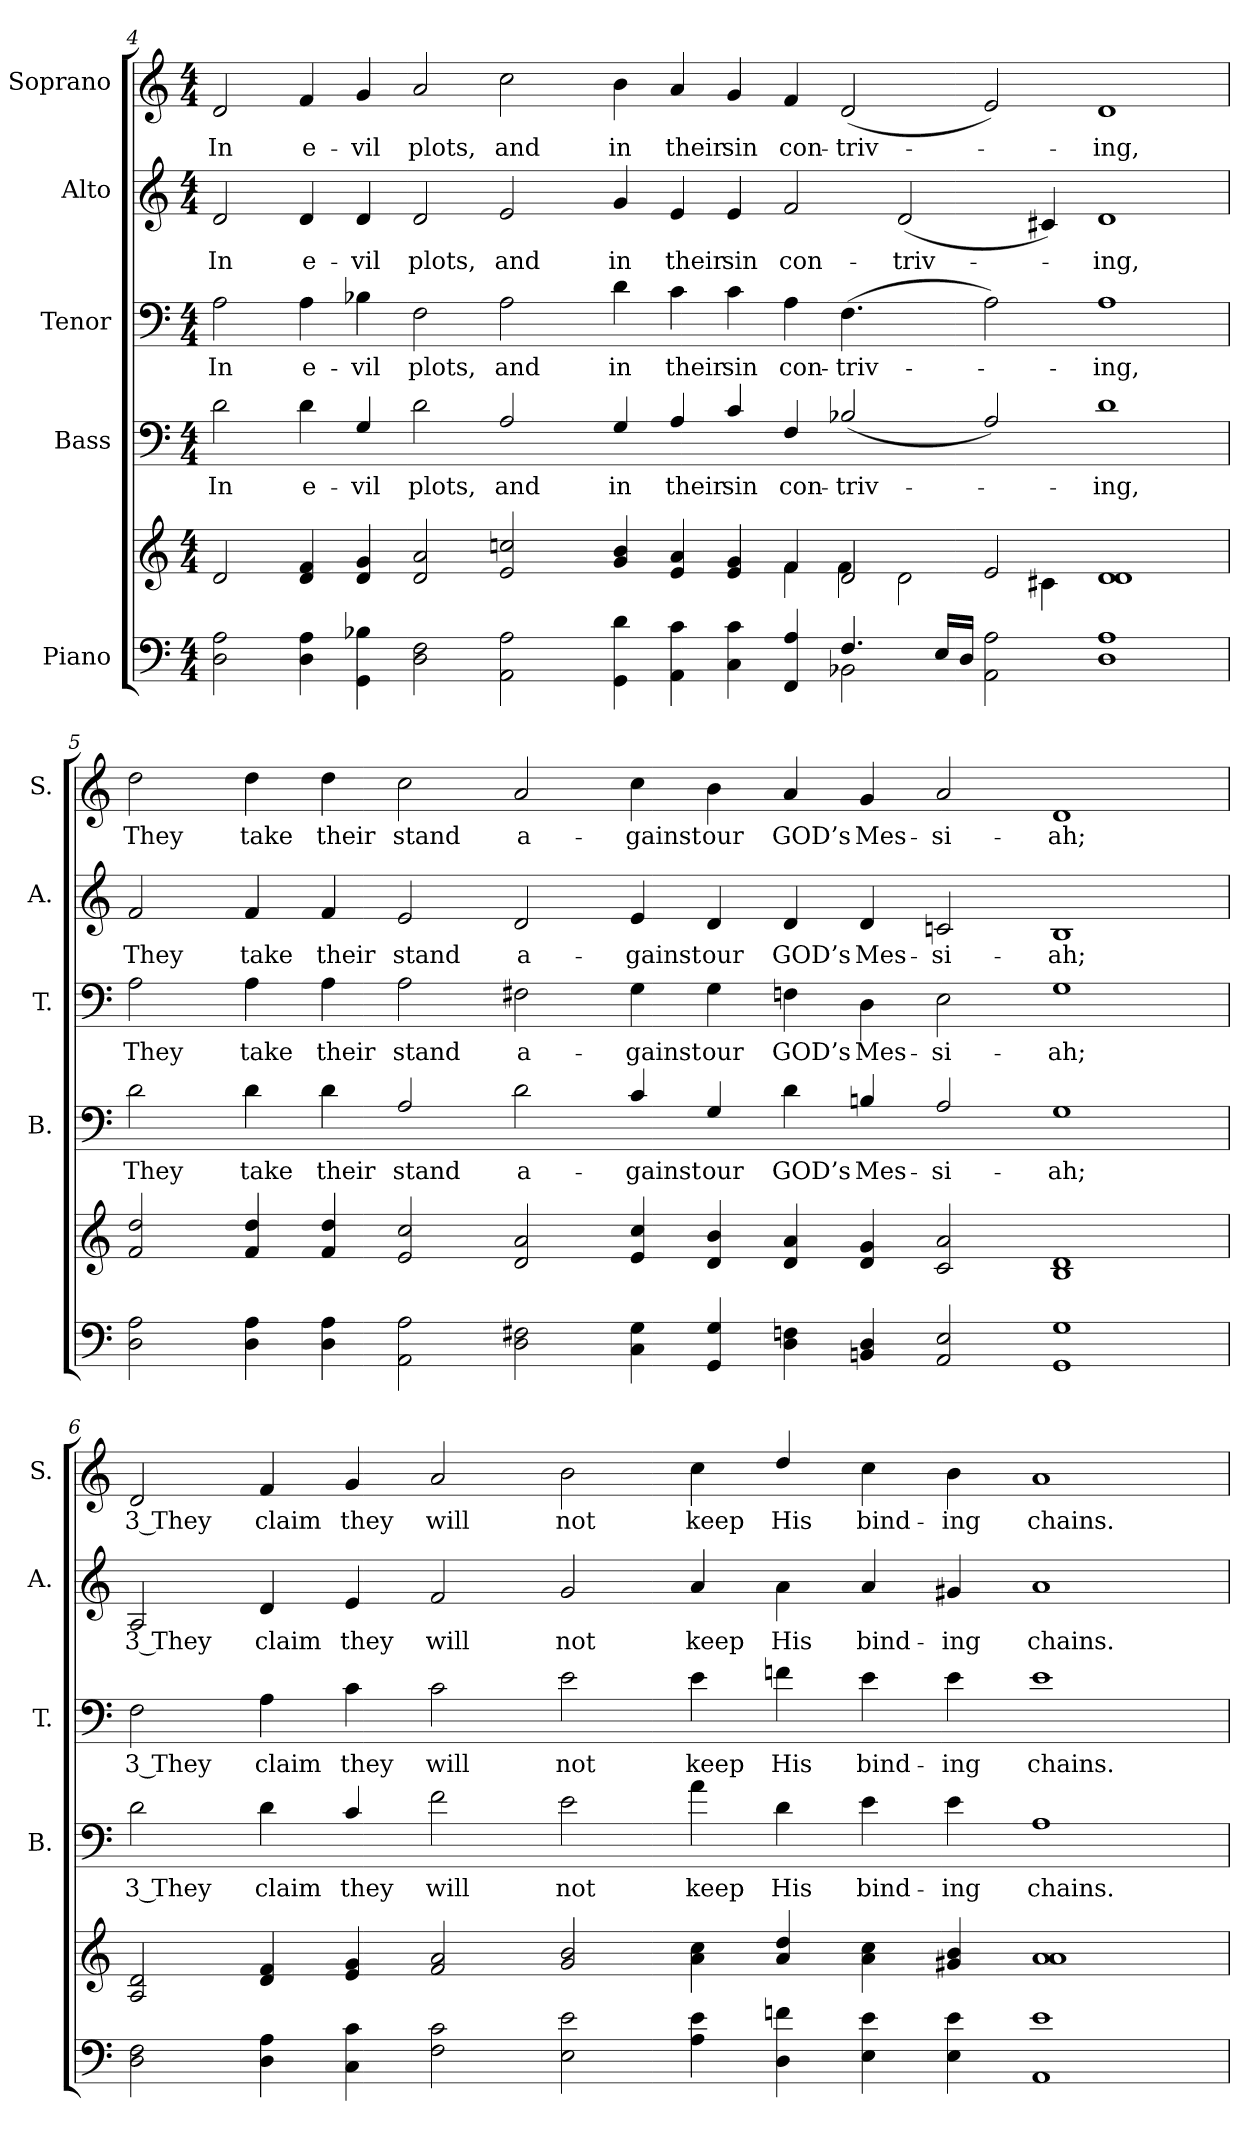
**kern	**kern	**kern	**text	**kern	**text	**kern	**text	**kern	**text
*part5	*part5	*part4	*part4	*part3	*part3	*part2	*part2	*part1	*part1
*staff6	*staff5	*staff4	*staff4	*staff3	*staff3	*staff2	*staff2	*staff1	*staff1
*I"Piano	*	*I"Bass	*	*I"Tenor	*	*I"Alto	*	*I"Soprano	*
*	*	*I'B.	*	*I'T.	*	*I'A.	*	*I'S.	*
*clefF4	*clefG2	*clefF4	*	*clefF4	*	*clefG2	*	*clefG2	*
*	*	*ITrd7c12	*	*	*	*	*	*	*
*k[]	*k[]	*k[]	*	*k[]	*	*k[]	*	*k[]	*
*C:	*C:	*C:	*	*C:	*	*C:	*	*C:	*
*M4/4	*M4/4	*M4/4	*	*M4/4	*	*M4/4	*	*M4/4	*
=4	=4	=4	=4	=4	=4	=4	=4	=4	=4
*^	*^	*	*	*	*	*	*	*	*
!	!	!	!	!	!LO:LY:b:color=#000000	!	!	!	!	!	!
!	!	!	!	!	!	!	!LO:LY:b:color=#000000	!	!	!	!
!	!	!	!	!	!	!	!	!	!LO:LY:b:color=#000000	!	!
!	!	!	!	!	!	!	!	!	!	!	!LO:LY:b:color=#000000
2Di\ 2Ai	0.ryy	2di/	1..ryy	2Di\	In	2Ai\	In	2di/	In	2di/	In
!	!	!	!	!	!LO:LY:b:color=#000000	!	!	!	!	!	!
!	!	!	!	!	!	!	!LO:LY:b:color=#000000	!	!	!	!
!	!	!	!	!	!	!	!	!	!LO:LY:b:color=#000000	!	!
!	!	!	!	!	!	!	!	!	!	!	!LO:LY:b:color=#000000
4Di\ 4Ai	.	4di/ 4fi	.	4Di\	e-	4Ai\	e-	4di/	e-	4fi/	e-
!	!	!	!	!	!LO:LY:b:color=#000000	!	!	!	!	!	!
!	!	!	!	!	!	!	!LO:LY:b:color=#000000	!	!	!	!
!	!	!	!	!	!	!	!	!	!LO:LY:b:color=#000000	!	!
!	!	!	!	!	!	!	!	!	!	!	!LO:LY:b:color=#000000
4GGi\ 4B-Xi	.	4di/ 4gi	.	4GGi/	-vil	4B-Xi\	-vil	4di/	-vil	4gi/	-vil
!	!	!	!	!	!LO:LY:b:color=#000000	!	!	!	!	!	!
!	!	!	!	!	!	!	!LO:LY:b:color=#000000	!	!	!	!
!	!	!	!	!	!	!	!	!	!LO:LY:b:color=#000000	!	!
!	!	!	!	!	!	!	!	!	!	!	!LO:LY:b:color=#000000
2Di\ 2Fi	.	2di/ 2ai	.	2Di\	plots,	2Fi\	plots,	2di/	plots,	2ai/	plots,
!	!	!	!	!	!LO:LY:b:color=#000000	!	!	!	!	!	!
!	!	!	!	!	!	!	!LO:LY:b:color=#000000	!	!	!	!
!	!	!	!	!	!	!	!	!	!LO:LY:b:color=#000000	!	!
!	!	!	!	!	!	!	!	!	!	!	!LO:LY:b:color=#000000
2AAi\ 2Ai	.	2ei/ 2ccni	.	2AAi/	and	2Ai\	and	2ei/	and	2cci\	and
*	*	*v	*v	*	*	*	*	*	*	*	*
!	!	!	!	!LO:LY:b:color=#000000	!	!	!	!	!	!
!	!	!	!	!	!	!LO:LY:b:color=#000000	!	!	!	!
!	!	!	!	!	!	!	!	!LO:LY:b:color=#000000	!	!
!	!	!	!	!	!	!	!	!	!	!LO:LY:b:color=#000000
4GGi\ 4di	.	4gi/ 4bi	4GGi/	in	4di\	in	4gi/	in	4bi\	in
!	!	!	!	!LO:LY:b:color=#000000	!	!	!	!	!	!
!	!	!	!	!	!	!LO:LY:b:color=#000000	!	!	!	!
!	!	!	!	!	!	!	!	!LO:LY:b:color=#000000	!	!
!	!	!	!	!	!	!	!	!	!	!LO:LY:b:color=#000000
4AAi\ 4ci	.	4ei/ 4ai	4AAi/	their	4ci\	their	4ei/	their	4ai/	their
!	!	!	!	!LO:LY:b:color=#000000	!	!	!	!	!	!
!	!	!	!	!	!	!LO:LY:b:color=#000000	!	!	!	!
!	!	!	!	!	!	!	!	!LO:LY:b:color=#000000	!	!
!	!	!	!	!	!	!	!	!	!	!LO:LY:b:color=#000000
4Ci\ 4ci	.	4ei/ 4gi	4Ci/	sin	4ci\	sin	4ei/	sin	4gi/	sin
*	*	*^	*	*	*	*	*	*	*	*
!	!	!	!	!	!LO:LY:b:color=#000000	!	!	!	!	!	!
!	!	!	!	!	!	!	!LO:LY:b:color=#000000	!	!	!	!
!	!	!	!	!	!	!	!	!	!LO:LY:b:color=#000000	!	!
!	!	!	!	!	!	!	!	!	!	!	!LO:LY:b:color=#000000
4FFi/ 4Ai	.	4fi/	4fi\	4FFi/	con-	4Ai\	con-	2fi/	con-	4fi/	con-
!	!	!	!	!	!LO:LY:b:color=#000000	!	!	!	!	!	!
!	!	!	!	!	!	!	!LO:LY:b:color=#000000	!	!	!	!
!	!	!	!	!	!	!	!	!	!	!	!LO:LY:b:color=#000000
4.Fi/	2BB-Xi\	2di/	4fi\	(2BB-Xi/	-triv-	(4.Fi\	-triv-	.	.	(2di/	-triv-
!	!	!	!	!	!	!	!	!	!LO:LY:b:color=#000000	!	!
.	.	.	2di\	.	.	.	.	(2di/	-triv-	.	.
16Ei/LL	.	.	.	.	.	8ryy	.	.	.	.	.
16Di/JJ	.	.	.	.	.	.	.	.	.	.	.
2AAi\ 2Ai	1.ryy	2ei/	.	2AAi/)	.	2Ai\)	.	.	.	2ei/)	.
.	.	.	4c#Xi\	.	.	.	.	4c#Xi/)	.	.	.
!	!	!	!	!	!LO:LY:b:color=#000000	!	!	!	!	!	!
!	!	!	!	!	!	!	!LO:LY:b:color=#000000	!	!	!	!
!	!	!	!	!	!	!	!	!	!LO:LY:b:color=#000000	!	!
!	!	!	!	!	!	!	!	!	!	!	!LO:LY:b:color=#000000
1Di 1Ai	.	1di 1di	1ryy	1Di	-ing,	1Ai	-ing,	1di	-ing,	1di	-ing,
*v	*v	*	*	*	*	*	*	*	*	*	*
*	*v	*v	*	*	*	*	*	*	*	*
!!LO:PB:g=z
=5	=5	=5	=5	=5	=5	=5	=5	=5	=5
*	*^	*	*	*	*	*	*	*	*
!	!	!	!	!LO:LY:b:color=#000000	!	!	!	!	!	!
*	*v	*v	*	*	*	*	*	*	*	*
*	*^	*	*	*	*	*	*	*	*
!	!	!	!	!	!	!LO:LY:b:color=#000000	!	!	!	!
*	*v	*v	*	*	*	*	*	*	*	*
*	*^	*	*	*	*	*	*	*	*
!	!	!	!	!	!	!	!	!LO:LY:b:color=#000000	!	!
*	*v	*v	*	*	*	*	*	*	*	*
*	*^	*	*	*	*	*	*	*	*
!	!	!	!	!	!	!	!	!	!	!LO:LY:b:color=#000000
*	*v	*v	*	*	*	*	*	*	*	*
2Di\ 2Ai	2fi/ 2ddi	2Di\	They	2Ai\	They	2fi/	They	2ddi\	They
!	!	!	!LO:LY:b:color=#000000	!	!	!	!	!	!
!	!	!	!	!	!LO:LY:b:color=#000000	!	!	!	!
!	!	!	!	!	!	!	!LO:LY:b:color=#000000	!	!
!	!	!	!	!	!	!	!	!	!LO:LY:b:color=#000000
4Di\ 4Ai	4fi/ 4ddi	4Di\	take	4Ai\	take	4fi/	take	4ddi\	take
!	!	!	!LO:LY:b:color=#000000	!	!	!	!	!	!
!	!	!	!	!	!LO:LY:b:color=#000000	!	!	!	!
!	!	!	!	!	!	!	!LO:LY:b:color=#000000	!	!
!	!	!	!	!	!	!	!	!	!LO:LY:b:color=#000000
4Di\ 4Ai	4fi/ 4ddi	4Di\	their	4Ai\	their	4fi/	their	4ddi\	their
!	!	!	!LO:LY:b:color=#000000	!	!	!	!	!	!
!	!	!	!	!	!LO:LY:b:color=#000000	!	!	!	!
!	!	!	!	!	!	!	!LO:LY:b:color=#000000	!	!
!	!	!	!	!	!	!	!	!	!LO:LY:b:color=#000000
2AAi\ 2Ai	2ei/ 2cci	2AAi/	stand	2Ai\	stand	2ei/	stand	2cci\	stand
!	!	!	!LO:LY:b:color=#000000	!	!	!	!	!	!
!	!	!	!	!	!LO:LY:b:color=#000000	!	!	!	!
!	!	!	!	!	!	!	!LO:LY:b:color=#000000	!	!
!	!	!	!	!	!	!	!	!	!LO:LY:b:color=#000000
2Di\ 2F#Xi	2di/ 2ai	2Di\	a-	2F#Xi\	a-	2di/	a-	2ai/	a-
!	!	!	!LO:LY:b:color=#000000	!	!	!	!	!	!
!	!	!	!	!	!LO:LY:b:color=#000000	!	!	!	!
!	!	!	!	!	!	!	!LO:LY:b:color=#000000	!	!
!	!	!	!	!	!	!	!	!	!LO:LY:b:color=#000000
4Ci\ 4Gi	4ei/ 4cci	4Ci/	-gainst	4Gi\	-gainst	4ei/	-gainst	4cci\	-gainst
!	!	!	!LO:LY:b:color=#000000	!	!	!	!	!	!
!	!	!	!	!	!LO:LY:b:color=#000000	!	!	!	!
!	!	!	!	!	!	!	!LO:LY:b:color=#000000	!	!
!	!	!	!	!	!	!	!	!	!LO:LY:b:color=#000000
4GGi/ 4Gi	4di/ 4bi	4GGi/	our	4Gi\	our	4di/	our	4bi\	our
!	!	!	!LO:LY:b:color=#000000	!	!	!	!	!	!
!	!	!	!	!	!LO:LY:b:color=#000000	!	!	!	!
!	!	!	!	!	!	!	!LO:LY:b:color=#000000	!	!
!	!	!	!	!	!	!	!	!	!LO:LY:b:color=#000000
4Di\ 4Fni	4di/ 4ai	4Di\	GOD’s	4Fni\	GOD’s	4di/	GOD’s	4ai/	GOD’s
!	!	!	!LO:LY:b:color=#000000	!	!	!	!	!	!
!	!	!	!	!	!LO:LY:b:color=#000000	!	!	!	!
!	!	!	!	!	!	!	!LO:LY:b:color=#000000	!	!
!	!	!	!	!	!	!	!	!	!LO:LY:b:color=#000000
4BBni/ 4Di	4di/ 4gi	4BBni/	Mes-	4Di\	Mes-	4di/	Mes-	4gi/	Mes-
!	!	!	!LO:LY:b:color=#000000	!	!	!	!	!	!
!	!	!	!	!	!LO:LY:b:color=#000000	!	!	!	!
!	!	!	!	!	!	!	!LO:LY:b:color=#000000	!	!
!	!	!	!	!	!	!	!	!	!LO:LY:b:color=#000000
2AAi/ 2Ei	2ci/ 2ai	2AAi/	-si-	2Ei\	-si-	2cni/	-si-	2ai/	-si-
!	!	!	!LO:LY:b:color=#000000	!	!	!	!	!	!
!	!	!	!	!	!LO:LY:b:color=#000000	!	!	!	!
!	!	!	!	!	!	!	!LO:LY:b:color=#000000	!	!
!	!	!	!	!	!	!	!	!	!LO:LY:b:color=#000000
1GGi 1Gi	1Bi 1di	1GGi	-ah;	1Gi	-ah;	1Bi	-ah;	1di	-ah;
=6	=6	=6	=6	=6	=6	=6	=6	=6	=6
!	!	!	!LO:LY:b:color=#000000	!	!	!	!	!	!
!	!	!	!	!	!LO:LY:b:color=#000000	!	!	!	!
!	!	!	!	!	!	!	!LO:LY:b:color=#000000	!	!
!	!	!	!	!	!	!	!	!	!LO:LY:b:color=#000000
2Di\ 2Fi	2Ai/ 2di	2Di\	3 They	2Fi\	3 They	2Ai/	3 They	2di/	3 They
!	!	!	!LO:LY:b:color=#000000	!	!	!	!	!	!
!	!	!	!	!	!LO:LY:b:color=#000000	!	!	!	!
!	!	!	!	!	!	!	!LO:LY:b:color=#000000	!	!
!	!	!	!	!	!	!	!	!	!LO:LY:b:color=#000000
4Di\ 4Ai	4di/ 4fi	4Di\	claim	4Ai\	claim	4di/	claim	4fi/	claim
!	!	!	!LO:LY:b:color=#000000	!	!	!	!	!	!
!	!	!	!	!	!LO:LY:b:color=#000000	!	!	!	!
!	!	!	!	!	!	!	!LO:LY:b:color=#000000	!	!
!	!	!	!	!	!	!	!	!	!LO:LY:b:color=#000000
4Ci\ 4ci	4ei/ 4gi	4Ci/	they	4ci\	they	4ei/	they	4gi/	they
!	!	!	!LO:LY:b:color=#000000	!	!	!	!	!	!
!	!	!	!	!	!LO:LY:b:color=#000000	!	!	!	!
!	!	!	!	!	!	!	!LO:LY:b:color=#000000	!	!
!	!	!	!	!	!	!	!	!	!LO:LY:b:color=#000000
2Fi\ 2ci	2fi/ 2ai	2Fi\	will	2ci\	will	2fi/	will	2ai/	will
!	!	!	!LO:LY:b:color=#000000	!	!	!	!	!	!
!	!	!	!	!	!LO:LY:b:color=#000000	!	!	!	!
!	!	!	!	!	!	!	!LO:LY:b:color=#000000	!	!
!	!	!	!	!	!	!	!	!	!LO:LY:b:color=#000000
2Ei\ 2ei	2gi/ 2bi	2Ei\	not	2ei\	not	2gi/	not	2bi\	not
!	!	!	!LO:LY:b:color=#000000	!	!	!	!	!	!
!	!	!	!	!	!LO:LY:b:color=#000000	!	!	!	!
!	!	!	!	!	!	!	!LO:LY:b:color=#000000	!	!
!	!	!	!	!	!	!	!	!	!LO:LY:b:color=#000000
4Ai\ 4ei	4ai\ 4cci	4Ai\	keep	4ei\	keep	4ai/	keep	4cci\	keep
!	!	!	!LO:LY:b:color=#000000	!	!	!	!	!	!
!	!	!	!	!	!LO:LY:b:color=#000000	!	!	!	!
!	!	!	!	!	!	!	!LO:LY:b:color=#000000	!	!
!	!	!	!	!	!	!	!	!	!LO:LY:b:color=#000000
4Di\ 4fni	4ai/ 4ddi	4Di\	His	4fni\	His	4ai\	His	4ddi/	His
!	!	!	!LO:LY:b:color=#000000	!	!	!	!	!	!
!	!	!	!	!	!LO:LY:b:color=#000000	!	!	!	!
!	!	!	!	!	!	!	!LO:LY:b:color=#000000	!	!
!	!	!	!	!	!	!	!	!	!LO:LY:b:color=#000000
4Ei\ 4ei	4ai\ 4cci	4Ei\	bind-	4ei\	bind-	4ai/	bind-	4cci\	bind-
!	!	!	!LO:LY:b:color=#000000	!	!	!	!	!	!
!	!	!	!	!	!LO:LY:b:color=#000000	!	!	!	!
!	!	!	!	!	!	!	!LO:LY:b:color=#000000	!	!
!	!	!	!	!	!	!	!	!	!LO:LY:b:color=#000000
4Ei\ 4ei	4g#Xi/ 4bi	4Ei\	-ing	4ei\	-ing	4g#Xi/	-ing	4bi\	-ing
!	!	!	!LO:LY:b:color=#000000	!	!	!	!	!	!
!	!	!	!	!	!LO:LY:b:color=#000000	!	!	!	!
!	!	!	!	!	!	!	!LO:LY:b:color=#000000	!	!
!	!	!	!	!	!	!	!	!	!LO:LY:b:color=#000000
1AAi 1ei	1ai 1ai	1AAi	chains.	1ei	chains.	1ai	chains.	1ai	chains.
=	=	=	=	=	=	=	=	=	=
*-	*-	*-	*-	*-	*-	*-	*-	*-	*-
